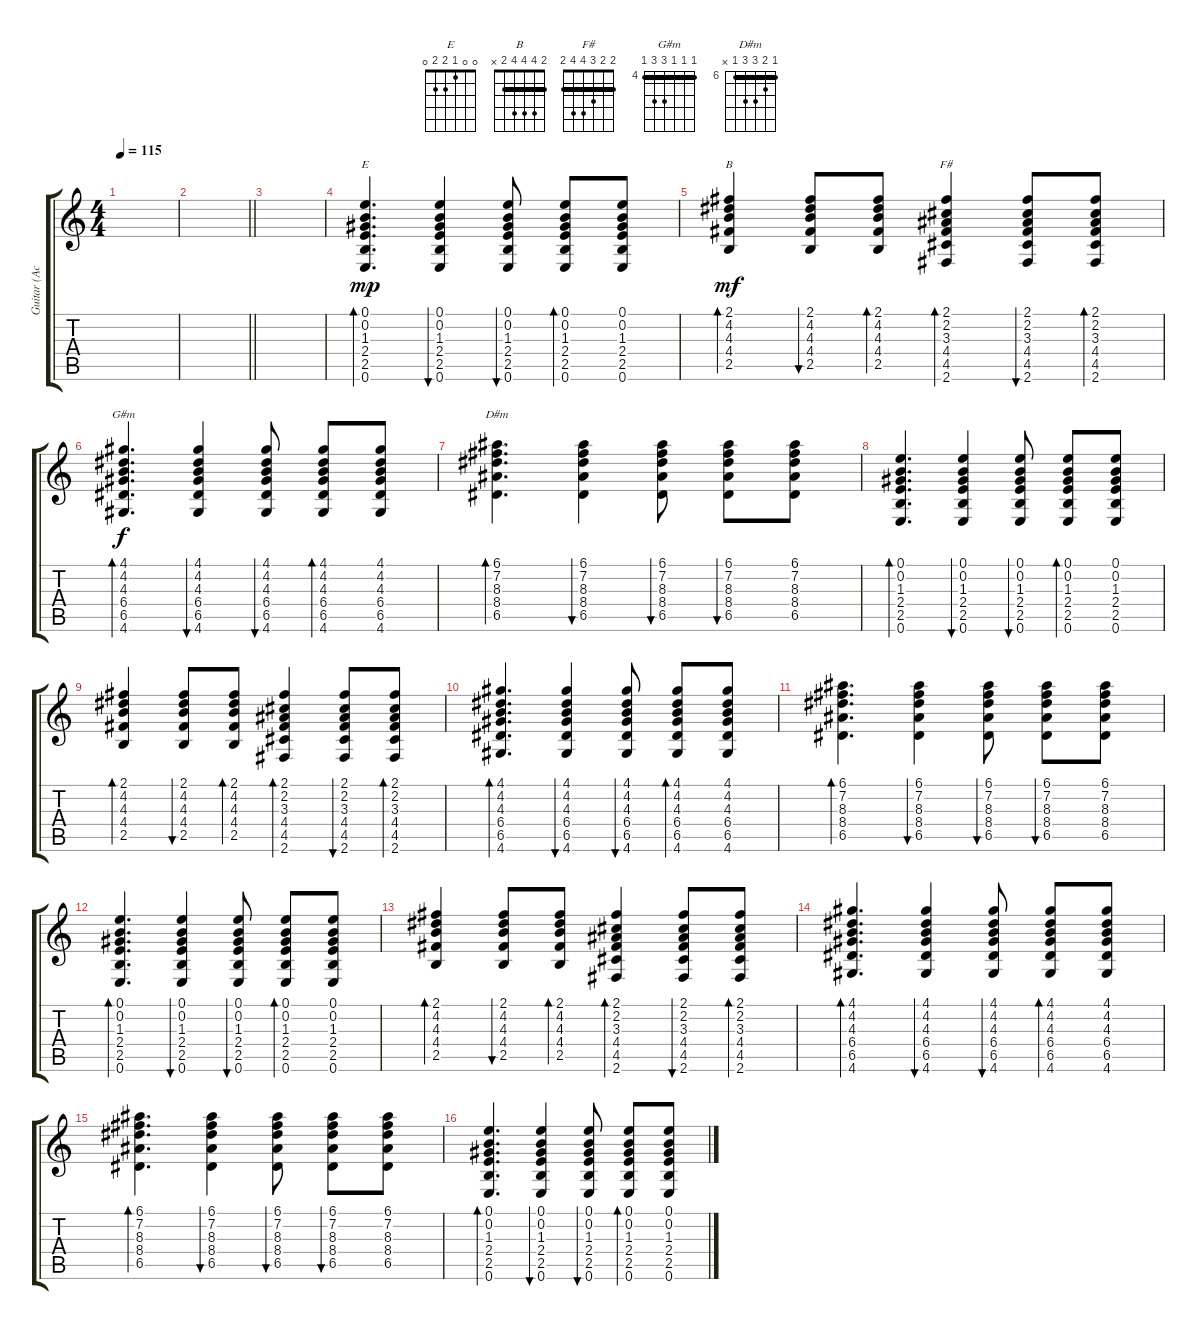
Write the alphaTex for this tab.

\track ("Guitar (Acoustic)" "Guitar (Ac") {instrument acousticguitarnylon}
\staff {score tabs}
\tuning (E4 B3 G3 D3 A2 E2) {hide}
\chord ("E" 0 0 1 2 2 0)
\chord ("B" 2 4 4 4 2 x) {barre 2}
\chord ("F#" 2 2 3 4 4 2) {barre 2}
\chord ("G#m" 4 4 4 6 6 4) {firstfret 4 barre 4}
\chord ("D#m" 6 7 8 8 6 x) {firstfret 6 barre 6}
\ts (4 4)
\tempo 115
\clef g2
\ks c
|
\barLineRight lightlight
|
|
(0.1 0.2 1.3 2.4 2.5 0.6).4{d bd 60 ch "E" dy mp} (0.1 0.2 1.3 2.4 2.5 0.6).4{bu 60} (0.1 0.2 1.3 2.4 2.5 0.6).8{bu 60} (0.1 0.2 1.3 2.4 2.5 0.6).8{bd 60} (0.1 0.2 1.3 2.4 2.5 0.6).8 |
(2.1 4.2 4.3 4.4 2.5).4{bd 60 ch "B" dy mf} (2.1 4.2 4.3 4.4 2.5).8{bu 60} (2.1 4.2 4.3 4.4 2.5).8{bd 60} (2.1 2.2 3.3 4.4 4.5 2.6).4{bd 60 ch "F#"} (2.1 2.2 3.3 4.4 4.5 2.6).8{bu 60} (2.1 2.2 3.3 4.4 4.5 2.6).8{bd 60} |
(4.1 4.2 4.3 6.4 6.5 4.6).4{d bd 60 ch "G#m" dy f} (4.1 4.2 4.3 6.4 6.5 4.6).4{bu 60} (4.1 4.2 4.3 6.4 6.5 4.6).8{bu 60} (4.1 4.2 4.3 6.4 6.5 4.6).8{bd 60} (4.1 4.2 4.3 6.4 6.5 4.6).8 |
(6.1 7.2 8.3 8.4 6.5).4{d bd 60 ch "D#m"} (6.1 7.2 8.3 8.4 6.5).4{bu 60} (6.1 7.2 8.3 8.4 6.5).8{bu 60} (6.1 7.2 8.3 8.4 6.5).8{bu 60} (6.1 7.2 8.3 8.4 6.5).8 |
(0.1 0.2 1.3 2.4 2.5 0.6).4{d bd 60} (0.1 0.2 1.3 2.4 2.5 0.6).4{bu 60} (0.1 0.2 1.3 2.4 2.5 0.6).8{bu 60} (0.1 0.2 1.3 2.4 2.5 0.6).8{bd 60} (0.1 0.2 1.3 2.4 2.5 0.6).8 |
(2.1 4.2 4.3 4.4 2.5).4{bd 60} (2.1 4.2 4.3 4.4 2.5).8{bu 60} (2.1 4.2 4.3 4.4 2.5).8{bd 60} (2.1 2.2 3.3 4.4 4.5 2.6).4{bd 60} (2.1 2.2 3.3 4.4 4.5 2.6).8{bu 60} (2.1 2.2 3.3 4.4 4.5 2.6).8{bd 60} |
(4.1 4.2 4.3 6.4 6.5 4.6).4{d bd 60} (4.1 4.2 4.3 6.4 6.5 4.6).4{bu 60} (4.1 4.2 4.3 6.4 6.5 4.6).8{bu 60} (4.1 4.2 4.3 6.4 6.5 4.6).8{bd 60} (4.1 4.2 4.3 6.4 6.5 4.6).8 |
(6.1 7.2 8.3 8.4 6.5).4{d bd 60} (6.1 7.2 8.3 8.4 6.5).4{bu 60} (6.1 7.2 8.3 8.4 6.5).8{bu 60} (6.1 7.2 8.3 8.4 6.5).8{bu 60} (6.1 7.2 8.3 8.4 6.5).8 |
(0.1 0.2 1.3 2.4 2.5 0.6).4{d bd 60} (0.1 0.2 1.3 2.4 2.5 0.6).4{bu 60} (0.1 0.2 1.3 2.4 2.5 0.6).8{bu 60} (0.1 0.2 1.3 2.4 2.5 0.6).8{bd 60} (0.1 0.2 1.3 2.4 2.5 0.6).8 |
(2.1 4.2 4.3 4.4 2.5).4{bd 60} (2.1 4.2 4.3 4.4 2.5).8{bu 60} (2.1 4.2 4.3 4.4 2.5).8{bd 60} (2.1 2.2 3.3 4.4 4.5 2.6).4{bd 60} (2.1 2.2 3.3 4.4 4.5 2.6).8{bu 60} (2.1 2.2 3.3 4.4 4.5 2.6).8{bd 60} |
(4.1 4.2 4.3 6.4 6.5 4.6).4{d bd 60} (4.1 4.2 4.3 6.4 6.5 4.6).4{bu 60} (4.1 4.2 4.3 6.4 6.5 4.6).8{bu 60} (4.1 4.2 4.3 6.4 6.5 4.6).8{bd 60} (4.1 4.2 4.3 6.4 6.5 4.6).8 |
(6.1 7.2 8.3 8.4 6.5).4{d bd 60} (6.1 7.2 8.3 8.4 6.5).4{bu 60} (6.1 7.2 8.3 8.4 6.5).8{bu 60} (6.1 7.2 8.3 8.4 6.5).8{bu 60} (6.1 7.2 8.3 8.4 6.5).8 |
(0.1 0.2 1.3 2.4 2.5 0.6).4{d bd 60} (0.1 0.2 1.3 2.4 2.5 0.6).4{bu 60} (0.1 0.2 1.3 2.4 2.5 0.6).8{bu 60} (0.1 0.2 1.3 2.4 2.5 0.6).8{bd 60} (0.1 0.2 1.3 2.4 2.5 0.6).8
